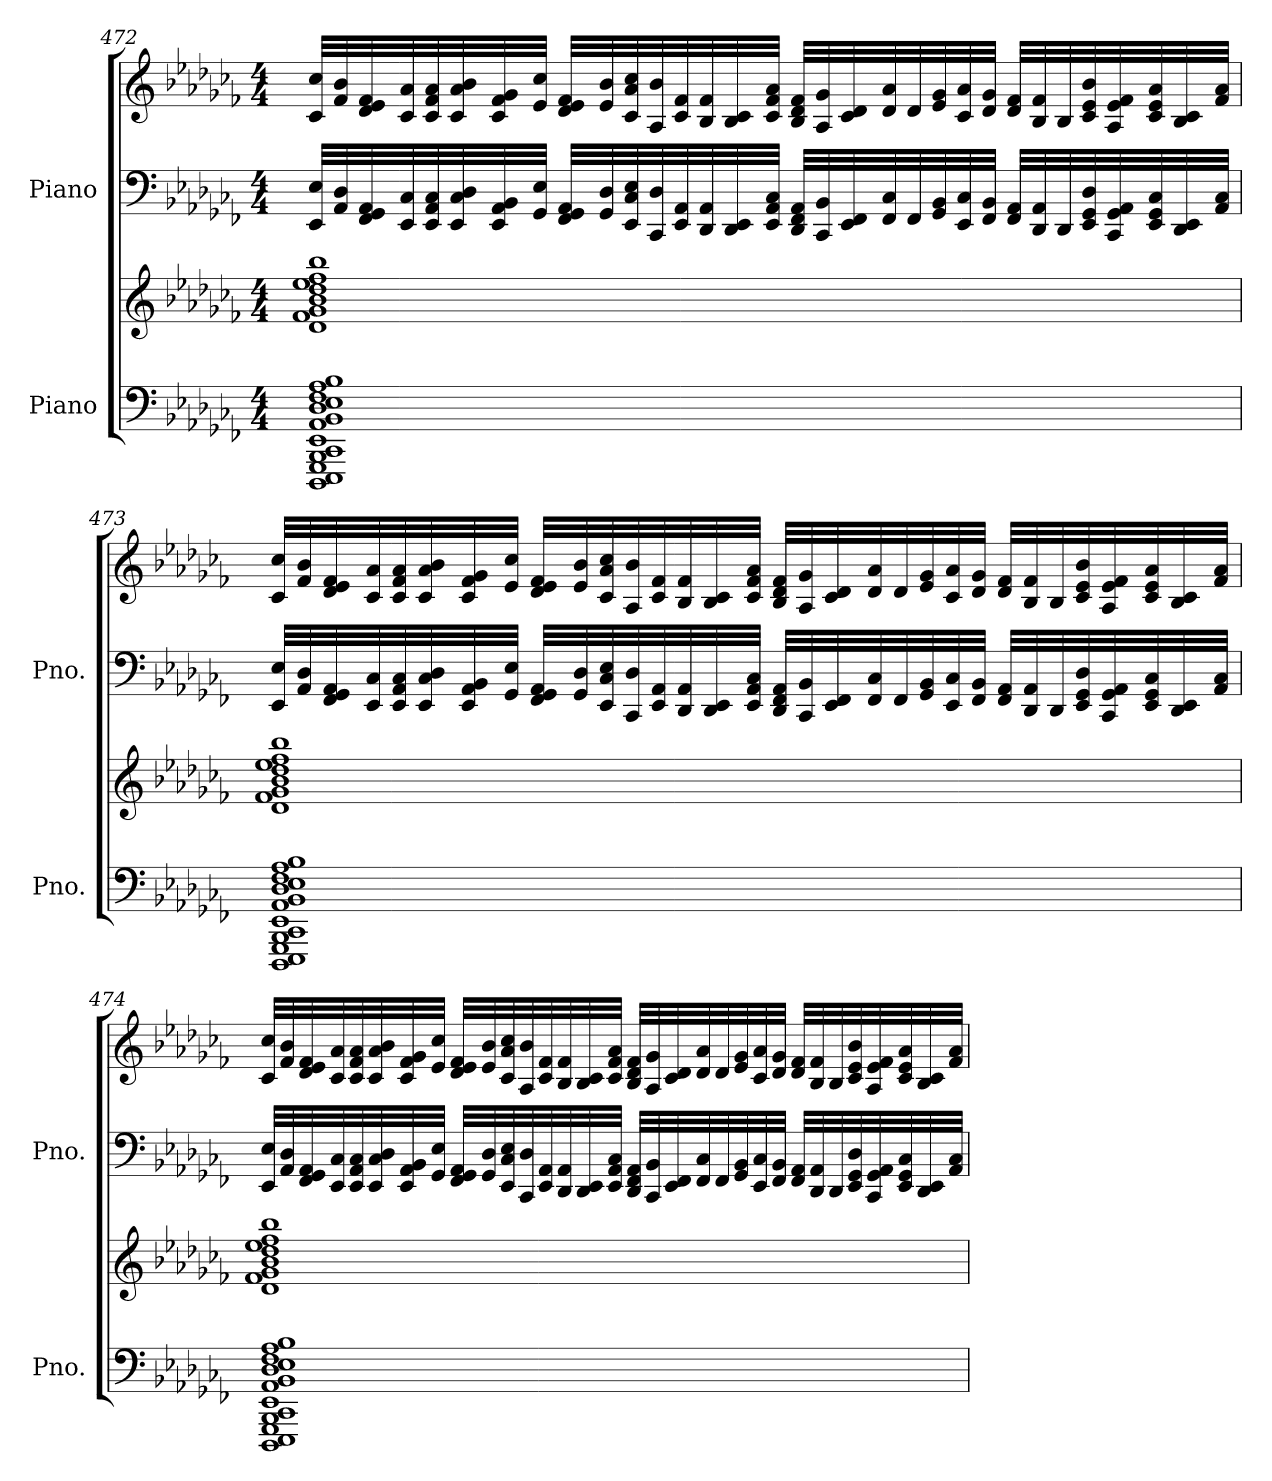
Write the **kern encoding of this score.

**kern	**kern	**kern	**kern
*part2	*part2	*part1	*part1
*staff4	*staff3	*staff2	*staff1
*I"Piano	*	*I"Piano	*
*I'Pno.	*	*I'Pno.	*
!!LO:LB:g=z
*clefF4	*clefG2	*clefF4	*clefG2
*ITrd14c24	*ITrd14c24	*ITrd-21c-36	*ITrd-21c-36
*k[b-e-a-d-g-c-f-]	*k[b-e-a-d-g-c-f-]	*k[b-e-a-d-g-c-f-]	*k[b-e-a-d-g-c-f-]
*M4/4	*M4/4	*M4/4	*M4/4
=472	=472	=472	=472
1DDDDD- 1EEEEE- 1GGGGG- 1BBBBB- 1CCCC- 1EEEE- 1AAAA- 1BBBB- 1DDD- 1EEE- 1FFF- 1AAA- 1BBB-	1DD- 1FF- 1GG- 1BB- 1D- 1E- 1F- 1B-	32ee-/ 32eee-/LLL	32cccc-/ 32ccccc-/LLL
.	.	32aa-/ 32ddd-/	32ffff-/ 32bbbb-/
.	.	32ff-/ 32gg-/ 32aa-/	32dddd-/ 32eeee-/ 32ffff-/
.	.	32ee-/ 32ccc-/	32cccc-/ 32aaaa-/
.	.	32ee-/ 32aa-/ 32ccc-/	32cccc-/ 32ffff-/ 32aaaa-/
.	.	32ee-/ 32ccc-/ 32ddd-/	32cccc-/ 32aaaa-/ 32bbbb-/
.	.	32ee-/ 32aa-/ 32bb-/	32cccc-/ 32ffff-/ 32gggg-/
.	.	32gg-/ 32eee-/JJJ	32eeee-/ 32ccccc-/JJJ
.	.	32ff-/ 32gg-/ 32aa-/LLL	32dddd-/ 32eeee-/ 32ffff-/LLL
.	.	32gg-/ 32ddd-/	32eeee-/ 32bbbb-/
.	.	32ee-/ 32ccc-/ 32eee-/	32cccc-/ 32aaaa-/ 32ccccc-/
.	.	32cc-/ 32ddd-/	32aaa-/ 32bbbb-/
.	.	32ee-/ 32aa-/	32cccc-/ 32ffff-/
.	.	32dd-/ 32aa-/	32bbb-/ 32ffff-/
.	.	32dd-/ 32ee-/	32bbb-/ 32cccc-/
.	.	32ee-/ 32aa-/ 32ccc-/JJJ	32cccc-/ 32ffff-/ 32aaaa-/JJJ
.	.	32dd-/ 32ff-/ 32aa-/LLL	32bbb-/ 32dddd-/ 32ffff-/LLL
.	.	32cc-/ 32bb-/	32aaa-/ 32gggg-/
.	.	32ee-/ 32ff-/	32cccc-/ 32dddd-/
.	.	32ff-/ 32ccc-/	32dddd-/ 32aaaa-/
.	.	32ff-/	32dddd-/
.	.	32gg-/ 32bb-/	32eeee-/ 32gggg-/
.	.	32ee-/ 32ccc-/	32cccc-/ 32aaaa-/
.	.	32ff-/ 32bb-/JJJ	32dddd-/ 32gggg-/JJJ
.	.	32ff-/ 32aa-/LLL	32dddd-/ 32ffff-/LLL
.	.	32dd-/ 32aa-/	32bbb-/ 32ffff-/
.	.	32dd-/	32bbb-/
.	.	32ee-/ 32gg-/ 32ddd-/	32cccc-/ 32eeee-/ 32bbbb-/
.	.	32cc-/ 32gg-/ 32aa-/	32aaa-/ 32eeee-/ 32ffff-/
.	.	32ee-/ 32gg-/ 32ccc-/	32cccc-/ 32eeee-/ 32aaaa-/
.	.	32dd-/ 32ee-/	32bbb-/ 32cccc-/
.	.	32aa-/ 32ccc-/JJJ	32ffff-/ 32aaaa-/JJJ
!!LO:LB:g=z
=473	=473	=473	=473
1DDDDD- 1EEEEE- 1GGGGG- 1BBBBB- 1CCCC- 1EEEE- 1AAAA- 1BBBB- 1DDD- 1EEE- 1FFF- 1AAA- 1BBB-	1DD- 1FF- 1GG- 1BB- 1D- 1E- 1F- 1B-	32ee-/ 32eee-/LLL	32cccc-/ 32ccccc-/LLL
.	.	32aa-/ 32ddd-/	32ffff-/ 32bbbb-/
.	.	32ff-/ 32gg-/ 32aa-/	32dddd-/ 32eeee-/ 32ffff-/
.	.	32ee-/ 32ccc-/	32cccc-/ 32aaaa-/
.	.	32ee-/ 32aa-/ 32ccc-/	32cccc-/ 32ffff-/ 32aaaa-/
.	.	32ee-/ 32ccc-/ 32ddd-/	32cccc-/ 32aaaa-/ 32bbbb-/
.	.	32ee-/ 32aa-/ 32bb-/	32cccc-/ 32ffff-/ 32gggg-/
.	.	32gg-/ 32eee-/JJJ	32eeee-/ 32ccccc-/JJJ
.	.	32ff-/ 32gg-/ 32aa-/LLL	32dddd-/ 32eeee-/ 32ffff-/LLL
.	.	32gg-/ 32ddd-/	32eeee-/ 32bbbb-/
.	.	32ee-/ 32ccc-/ 32eee-/	32cccc-/ 32aaaa-/ 32ccccc-/
.	.	32cc-/ 32ddd-/	32aaa-/ 32bbbb-/
.	.	32ee-/ 32aa-/	32cccc-/ 32ffff-/
.	.	32dd-/ 32aa-/	32bbb-/ 32ffff-/
.	.	32dd-/ 32ee-/	32bbb-/ 32cccc-/
.	.	32ee-/ 32aa-/ 32ccc-/JJJ	32cccc-/ 32ffff-/ 32aaaa-/JJJ
.	.	32dd-/ 32ff-/ 32aa-/LLL	32bbb-/ 32dddd-/ 32ffff-/LLL
.	.	32cc-/ 32bb-/	32aaa-/ 32gggg-/
.	.	32ee-/ 32ff-/	32cccc-/ 32dddd-/
.	.	32ff-/ 32ccc-/	32dddd-/ 32aaaa-/
.	.	32ff-/	32dddd-/
.	.	32gg-/ 32bb-/	32eeee-/ 32gggg-/
.	.	32ee-/ 32ccc-/	32cccc-/ 32aaaa-/
.	.	32ff-/ 32bb-/JJJ	32dddd-/ 32gggg-/JJJ
.	.	32ff-/ 32aa-/LLL	32dddd-/ 32ffff-/LLL
.	.	32dd-/ 32aa-/	32bbb-/ 32ffff-/
.	.	32dd-/	32bbb-/
.	.	32ee-/ 32gg-/ 32ddd-/	32cccc-/ 32eeee-/ 32bbbb-/
.	.	32cc-/ 32gg-/ 32aa-/	32aaa-/ 32eeee-/ 32ffff-/
.	.	32ee-/ 32gg-/ 32ccc-/	32cccc-/ 32eeee-/ 32aaaa-/
.	.	32dd-/ 32ee-/	32bbb-/ 32cccc-/
.	.	32aa-/ 32ccc-/JJJ	32ffff-/ 32aaaa-/JJJ
!!LO:PB:g=z
=474	=474	=474	=474
1DDDDD- 1EEEEE- 1GGGGG- 1BBBBB- 1CCCC- 1EEEE- 1AAAA- 1BBBB- 1DDD- 1EEE- 1FFF- 1AAA- 1BBB-	1DD- 1FF- 1GG- 1BB- 1D- 1E- 1F- 1B-	32ee-/ 32eee-/LLL	32cccc-/ 32ccccc-/LLL
.	.	32aa-/ 32ddd-/	32ffff-/ 32bbbb-/
.	.	32ff-/ 32gg-/ 32aa-/	32dddd-/ 32eeee-/ 32ffff-/
.	.	32ee-/ 32ccc-/	32cccc-/ 32aaaa-/
.	.	32ee-/ 32aa-/ 32ccc-/	32cccc-/ 32ffff-/ 32aaaa-/
.	.	32ee-/ 32ccc-/ 32ddd-/	32cccc-/ 32aaaa-/ 32bbbb-/
.	.	32ee-/ 32aa-/ 32bb-/	32cccc-/ 32ffff-/ 32gggg-/
.	.	32gg-/ 32eee-/JJJ	32eeee-/ 32ccccc-/JJJ
.	.	32ff-/ 32gg-/ 32aa-/LLL	32dddd-/ 32eeee-/ 32ffff-/LLL
.	.	32gg-/ 32ddd-/	32eeee-/ 32bbbb-/
.	.	32ee-/ 32ccc-/ 32eee-/	32cccc-/ 32aaaa-/ 32ccccc-/
.	.	32cc-/ 32ddd-/	32aaa-/ 32bbbb-/
.	.	32ee-/ 32aa-/	32cccc-/ 32ffff-/
.	.	32dd-/ 32aa-/	32bbb-/ 32ffff-/
.	.	32dd-/ 32ee-/	32bbb-/ 32cccc-/
.	.	32ee-/ 32aa-/ 32ccc-/JJJ	32cccc-/ 32ffff-/ 32aaaa-/JJJ
.	.	32dd-/ 32ff-/ 32aa-/LLL	32bbb-/ 32dddd-/ 32ffff-/LLL
.	.	32cc-/ 32bb-/	32aaa-/ 32gggg-/
.	.	32ee-/ 32ff-/	32cccc-/ 32dddd-/
.	.	32ff-/ 32ccc-/	32dddd-/ 32aaaa-/
.	.	32ff-/	32dddd-/
.	.	32gg-/ 32bb-/	32eeee-/ 32gggg-/
.	.	32ee-/ 32ccc-/	32cccc-/ 32aaaa-/
.	.	32ff-/ 32bb-/JJJ	32dddd-/ 32gggg-/JJJ
.	.	32ff-/ 32aa-/LLL	32dddd-/ 32ffff-/LLL
.	.	32dd-/ 32aa-/	32bbb-/ 32ffff-/
.	.	32dd-/	32bbb-/
.	.	32ee-/ 32gg-/ 32ddd-/	32cccc-/ 32eeee-/ 32bbbb-/
.	.	32cc-/ 32gg-/ 32aa-/	32aaa-/ 32eeee-/ 32ffff-/
.	.	32ee-/ 32gg-/ 32ccc-/	32cccc-/ 32eeee-/ 32aaaa-/
.	.	32dd-/ 32ee-/	32bbb-/ 32cccc-/
.	.	32aa-/ 32ccc-/JJJ	32ffff-/ 32aaaa-/JJJ
=	=	=	=
*-	*-	*-	*-
